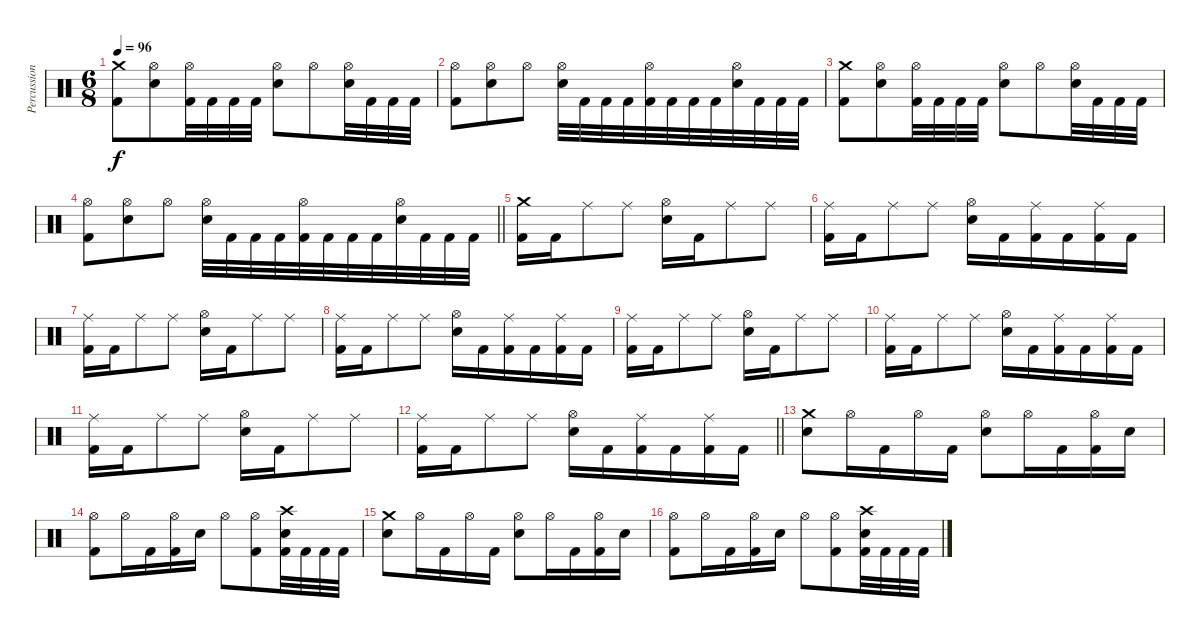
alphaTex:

\track ("Percussion" "Percussion") {instrument percussion}
\staff {score}
\articulation defaults
\ts (6 8)
\tempo 96
\clef neutral
\ks c
("Crash medium (hit)" "Kick (hit) 2").8{dy f} ("Hi-Hat (open)" "Electric Snare (hit)").8 ("Hi-Hat (open)" "Kick (hit) 2").32 "Kick (hit) 2".32 "Kick (hit) 2".32 "Kick (hit) 2".32 ("Hi-Hat (open)" "Electric Snare (hit)").8 "Hi-Hat (open)".8 ("Hi-Hat (open)" "Electric Snare (hit)").32 "Kick (hit) 2".32 "Kick (hit) 2".32 "Kick (hit) 2".32 |
("Hi-Hat (open)" "Kick (hit) 2").8 ("Hi-Hat (open)" "Electric Snare (hit)").8 "Hi-Hat (open)".8 ("Hi-Hat (open)" "Electric Snare (hit)").32 "Kick (hit) 2".32 "Kick (hit) 2".32 "Kick (hit) 2".32 ("Hi-Hat (open)" "Kick (hit) 2").32 "Kick (hit) 2".32 "Kick (hit) 2".32 "Kick (hit) 2".32 ("Hi-Hat (open)" "Electric Snare (hit)").32 "Kick (hit) 2".32 "Kick (hit) 2".32 "Kick (hit) 2".32 |
("Crash medium (hit)" "Kick (hit) 2").8 ("Hi-Hat (open)" "Electric Snare (hit)").8 ("Hi-Hat (open)" "Kick (hit) 2").32 "Kick (hit) 2".32 "Kick (hit) 2".32 "Kick (hit) 2".32 ("Hi-Hat (open)" "Electric Snare (hit)").8 "Hi-Hat (open)".8 ("Hi-Hat (open)" "Electric Snare (hit)").32 "Kick (hit) 2".32 "Kick (hit) 2".32 "Kick (hit) 2".32 |
\barLineRight lightlight
("Hi-Hat (open)" "Kick (hit) 2").8 ("Hi-Hat (open)" "Electric Snare (hit)").8 "Hi-Hat (open)".8 ("Hi-Hat (open)" "Electric Snare (hit)").32 "Kick (hit) 2".32 "Kick (hit) 2".32 "Kick (hit) 2".32 ("Hi-Hat (open)" "Kick (hit) 2").32 "Kick (hit) 2".32 "Kick (hit) 2".32 "Kick (hit) 2".32 ("Hi-Hat (open)" "Electric Snare (hit)").32 "Kick (hit) 2".32 "Kick (hit) 2".32 "Kick (hit) 2".32 |
("Crash medium (hit)" "Kick (hit) 2").16 "Kick (hit) 2".16 "Ride (middle)".8 "Ride (middle)".8 ("Hi-Hat (open)" "Electric Snare (hit)").16 "Kick (hit) 2".16 "Ride (middle)".8 "Ride (middle)".8 |
("Ride (middle)" "Kick (hit) 2").16 "Kick (hit) 2".16 "Ride (middle)".8 "Ride (middle)".8 ("Hi-Hat (open)" "Electric Snare (hit)").16 "Kick (hit) 2".16 ("Ride (middle)" "Kick (hit) 2").16 "Kick (hit) 2".16 ("Ride (middle)" "Kick (hit) 2").16 "Kick (hit) 2".16 |
("Ride (middle)" "Kick (hit) 2").16 "Kick (hit) 2".16 "Ride (middle)".8 "Ride (middle)".8 ("Hi-Hat (open)" "Electric Snare (hit)").16 "Kick (hit) 2".16 "Ride (middle)".8 "Ride (middle)".8 |
("Ride (middle)" "Kick (hit) 2").16 "Kick (hit) 2".16 "Ride (middle)".8 "Ride (middle)".8 ("Hi-Hat (open)" "Electric Snare (hit)").16 "Kick (hit) 2".16 ("Ride (middle)" "Kick (hit) 2").16 "Kick (hit) 2".16 ("Ride (middle)" "Kick (hit) 2").16 "Kick (hit) 2".16 |
("Ride (middle)" "Kick (hit) 2").16 "Kick (hit) 2".16 "Ride (middle)".8 "Ride (middle)".8 ("Hi-Hat (open)" "Electric Snare (hit)").16 "Kick (hit) 2".16 "Ride (middle)".8 "Ride (middle)".8 |
("Ride (middle)" "Kick (hit) 2").16 "Kick (hit) 2".16 "Ride (middle)".8 "Ride (middle)".8 ("Hi-Hat (open)" "Electric Snare (hit)").16 "Kick (hit) 2".16 ("Ride (middle)" "Kick (hit) 2").16 "Kick (hit) 2".16 ("Ride (middle)" "Kick (hit) 2").16 "Kick (hit) 2".16 |
("Ride (middle)" "Kick (hit) 2").16 "Kick (hit) 2".16 "Ride (middle)".8 "Ride (middle)".8 ("Hi-Hat (open)" "Electric Snare (hit)").16 "Kick (hit) 2".16 "Ride (middle)".8 "Ride (middle)".8 |
\barLineRight lightlight
("Ride (middle)" "Kick (hit) 2").16 "Kick (hit) 2".16 "Ride (middle)".8 "Ride (middle)".8 ("Hi-Hat (open)" "Electric Snare (hit)").16 "Kick (hit) 2".16 ("Ride (middle)" "Kick (hit) 2").16 "Kick (hit) 2".16 ("Ride (middle)" "Kick (hit) 2").16 "Kick (hit) 2".16 |
("Crash medium (hit)" "Electric Snare (hit)").8 "Hi-Hat (open)".16 "Kick (hit) 2".16 "Hi-Hat (open)".16 "Kick (hit) 2".16 ("Hi-Hat (open)" "Electric Snare (hit)").8 "Hi-Hat (open)".16 "Kick (hit) 2".16 ("Hi-Hat (open)" "Kick (hit) 2").16 "Electric Snare (hit)".16 |
("Hi-Hat (open)" "Kick (hit) 2").8 "Hi-Hat (open)".16 "Kick (hit) 2".16 ("Hi-Hat (open)" "Kick (hit) 2").16 "Electric Snare (hit)".16 "Hi-Hat (open)".8 ("Hi-Hat (open)" "Kick (hit) 2").8 ("Crash high (hit)" "Electric Snare (hit)" "Kick (hit) 2").32 "Kick (hit) 2".32 "Kick (hit) 2".32 "Kick (hit) 2".32 |
("Crash medium (hit)" "Electric Snare (hit)").8 "Hi-Hat (open)".16 "Kick (hit) 2".16 "Hi-Hat (open)".16 "Kick (hit) 2".16 ("Hi-Hat (open)" "Electric Snare (hit)").8 "Hi-Hat (open)".16 "Kick (hit) 2".16 ("Hi-Hat (open)" "Kick (hit) 2").16 "Electric Snare (hit)".16 |
("Hi-Hat (open)" "Kick (hit) 2").8 "Hi-Hat (open)".16 "Kick (hit) 2".16 ("Hi-Hat (open)" "Kick (hit) 2").16 "Electric Snare (hit)".16 "Hi-Hat (open)".8 ("Hi-Hat (open)" "Kick (hit) 2").8 ("Crash high (hit)" "Electric Snare (hit)" "Kick (hit) 2").32 "Kick (hit) 2".32 "Kick (hit) 2".32 "Kick (hit) 2".32
